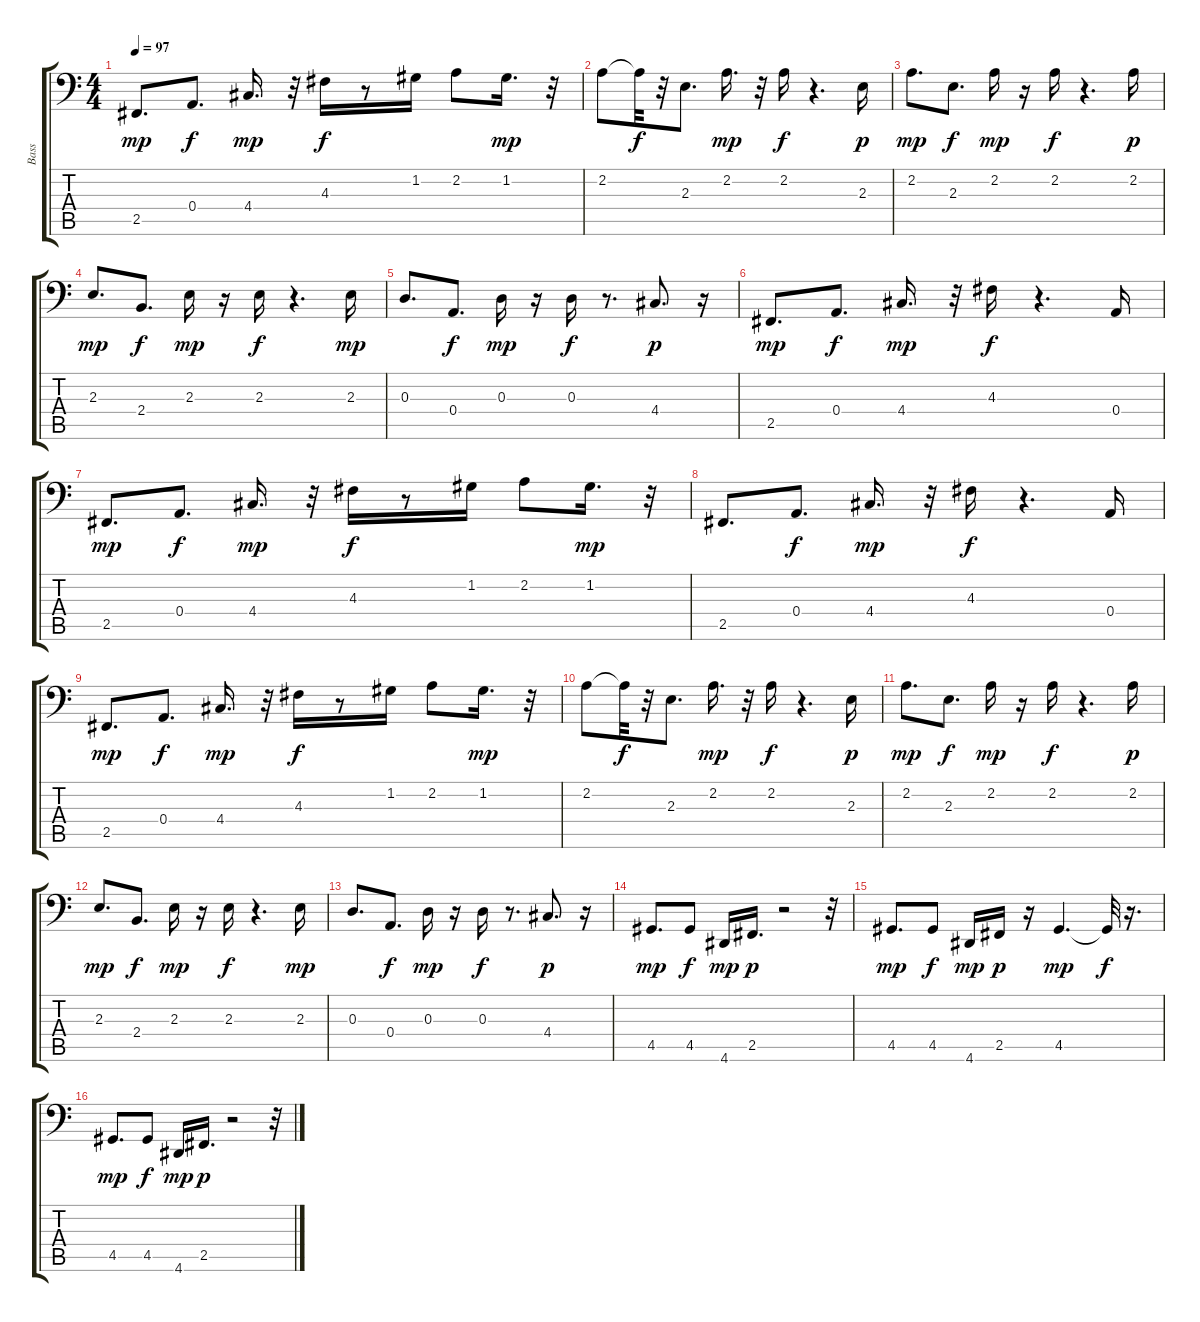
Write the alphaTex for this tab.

\track ("Bass" "Bass") {instrument synthbass1}
\staff {score tabs}
\tuning (C3 G2 D2 A1 E1 B0) {hide}
\ts (4 4)
\tempo 97
\clef f4
\ks c
2.5.8{d dy mp} 0.4.8{d dy f} 4.4.16{d dy mp} r.32 4.3.16{dy f} r.8 1.2.16 2.2.8 1.2.16{d dy mp} r.32 |
2.2.8 2.2{t}.32{dy f} r.32 2.3.8{d} 2.2.16{d dy mp} r.32 2.2.16{dy f} r.4{d} 2.3.16{dy p} |
2.2.8{d dy mp} 2.3.8{d dy f} 2.2.16{dy mp} r.16 2.2.16{dy f} r.4{d} 2.2.16{dy p} |
2.3.8{d dy mp} 2.4.8{d dy f} 2.3.16{dy mp} r.16 2.3.16{dy f} r.4{d} 2.3.16{dy mp} |
0.3.8{d} 0.4.8{d dy f} 0.3.16{dy mp} r.16 0.3.16{dy f} r.8{d} 4.4.8{d dy p} r.16 |
2.5.8{d dy mp} 0.4.8{d dy f} 4.4.16{d dy mp} r.32 4.3.16{dy f} r.4{d} 0.4.16 |
2.5.8{d dy mp} 0.4.8{d dy f} 4.4.16{d dy mp} r.32 4.3.16{dy f} r.8 1.2.16 2.2.8 1.2.16{d dy mp} r.32 |
2.5.8{d} 0.4.8{d dy f} 4.4.16{d dy mp} r.32 4.3.16{dy f} r.4{d} 0.4.16 |
2.5.8{d dy mp} 0.4.8{d dy f} 4.4.16{d dy mp} r.32 4.3.16{dy f} r.8 1.2.16 2.2.8 1.2.16{d dy mp} r.32 |
2.2.8 2.2{t}.32{dy f} r.32 2.3.8{d} 2.2.16{d dy mp} r.32 2.2.16{dy f} r.4{d} 2.3.16{dy p} |
2.2.8{d dy mp} 2.3.8{d dy f} 2.2.16{dy mp} r.16 2.2.16{dy f} r.4{d} 2.2.16{dy p} |
2.3.8{d dy mp} 2.4.8{d dy f} 2.3.16{dy mp} r.16 2.3.16{dy f} r.4{d} 2.3.16{dy mp} |
0.3.8{d} 0.4.8{d dy f} 0.3.16{dy mp} r.16 0.3.16{dy f} r.8{d} 4.4.8{d dy p} r.16 |
4.5.8{d dy mp} 4.5.8{dy f} 4.6.16{dy mp} 2.5.16{d dy p} r.2 r.32 |
4.5.8{d dy mp} 4.5.8{dy f} 4.6.16{dy mp} 2.5.16{dy p} r.16 4.5.4{d dy mp} 4.5{t}.32{dy f} r.16{d} |
4.5.8{d dy mp} 4.5.8{dy f} 4.6.16{dy mp} 2.5.16{d dy p} r.2 r.32
